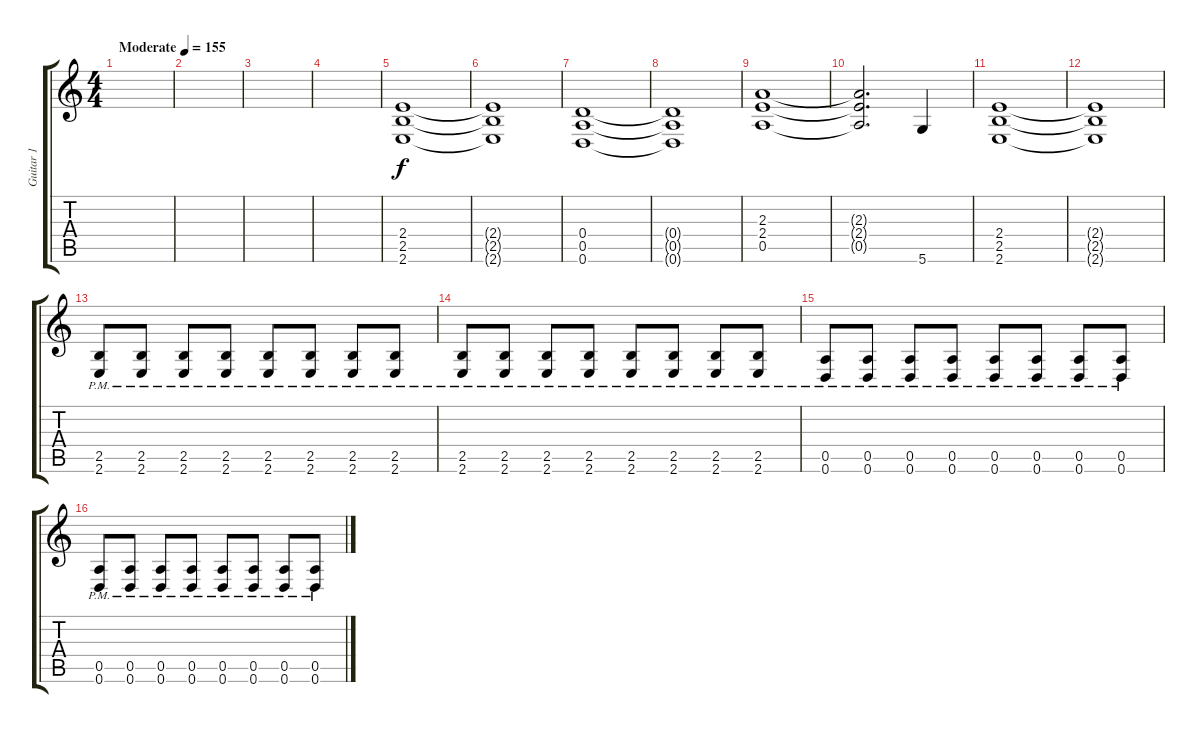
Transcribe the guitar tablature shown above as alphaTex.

\track ("Guitar 1" "Guitar 1") {instrument distortionguitar}
\staff {score tabs}
\tuning (E4 B3 G3 D3 A2 D2) {hide}
\ts (4 4)
\tempo (155 "Moderate")
\clef g2
\ks c
|
|
|
|
(2.4 2.5 2.6).1 |
(2.4{t} 2.5{t} 2.6{t}).1 |
(0.4 0.5 0.6).1 |
(0.4{t} 0.5{t} 0.6{t}).1 |
(2.3 2.4 0.5).1 |
(2.3{t} 2.4{t} 0.5{t}).2{d} 5.6.4 |
(2.4 2.5 2.6).1 |
(2.4{t} 2.5{t} 2.6{t}).1 |
(2.5{pm} 2.6{pm}).8 (2.5{pm} 2.6{pm}).8 (2.5{pm} 2.6{pm}).8 (2.5{pm} 2.6{pm}).8 (2.5{pm} 2.6{pm}).8 (2.5{pm} 2.6{pm}).8 (2.5{pm} 2.6{pm}).8 (2.5{pm} 2.6{pm}).8 |
(2.5{pm} 2.6{pm}).8 (2.5{pm} 2.6{pm}).8 (2.5{pm} 2.6{pm}).8 (2.5{pm} 2.6{pm}).8 (2.5{pm} 2.6{pm}).8 (2.5{pm} 2.6{pm}).8 (2.5{pm} 2.6{pm}).8 (2.5{pm} 2.6{pm}).8 |
(0.5{pm} 0.6{pm}).8 (0.5{pm} 0.6{pm}).8 (0.5{pm} 0.6{pm}).8 (0.5{pm} 0.6{pm}).8 (0.5{pm} 0.6{pm}).8 (0.5{pm} 0.6{pm}).8 (0.5{pm} 0.6{pm}).8 (0.5{pm} 0.6{pm}).8 |
(0.5{pm} 0.6{pm}).8 (0.5{pm} 0.6{pm}).8 (0.5{pm} 0.6{pm}).8 (0.5{pm} 0.6{pm}).8 (0.5{pm} 0.6{pm}).8 (0.5{pm} 0.6{pm}).8 (0.5{pm} 0.6{pm}).8 (0.5{pm} 0.6{pm}).8
